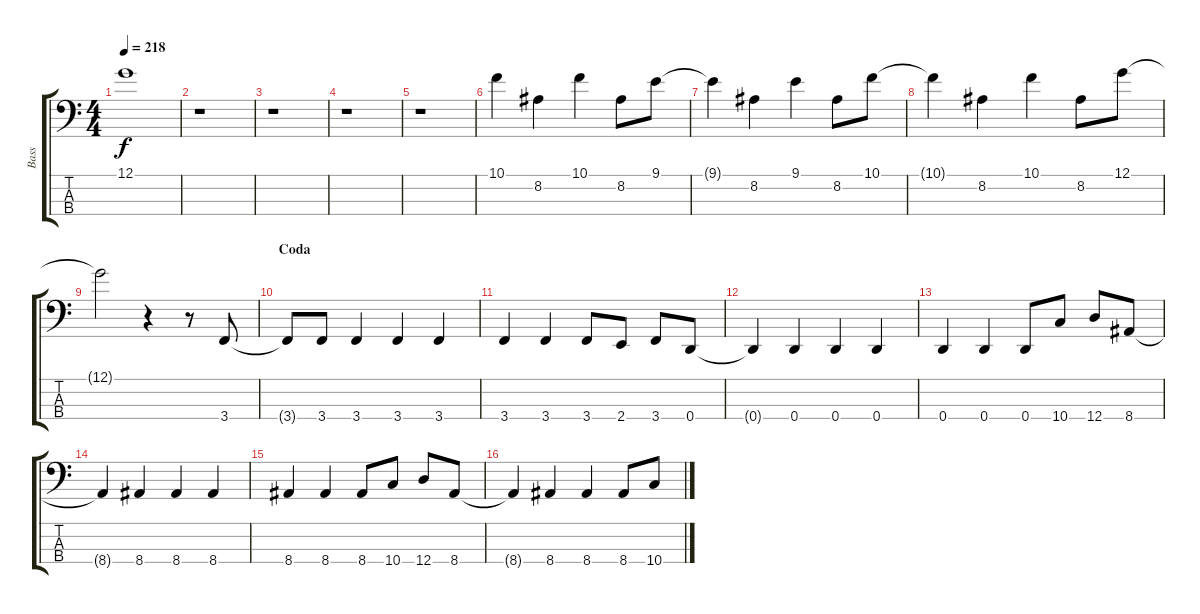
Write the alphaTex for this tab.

\track ("Bass" "Bass") {instrument electricbasspick}
\staff {score tabs}
\tuning (G2 D2 A1 D1) {hide}
\ts (4 4)
\tempo 218
\clef f4
\ks c
12.1{t}.1{dy f} |
r.1 |
r.1 |
r.1 |
r.1 |
10.1.4 8.2.4 10.1.4 8.2.8 9.1.8 |
9.1{t}.4 8.2.4 9.1.4 8.2.8 10.1.8 |
10.1{t}.4 8.2.4 10.1.4 8.2.8 12.1.8 |
12.1{t}.2 r.4 r.8 3.4.8 |
\section ("" "Coda")
3.4{t}.8 3.4.8 3.4.4 3.4.4 3.4.4 |
3.4.4 3.4.4 3.4.8 2.4.8 3.4.8 0.4.8 |
0.4{t}.4 0.4.4 0.4.4 0.4.4 |
0.4.4 0.4.4 0.4.8 10.4.8 12.4.8 8.4.8 |
8.4{t}.4 8.4.4 8.4.4 8.4.4 |
8.4.4 8.4.4 8.4.8 10.4.8 12.4.8 8.4.8 |
8.4{t}.4 8.4.4 8.4.4 8.4.8 10.4.8
